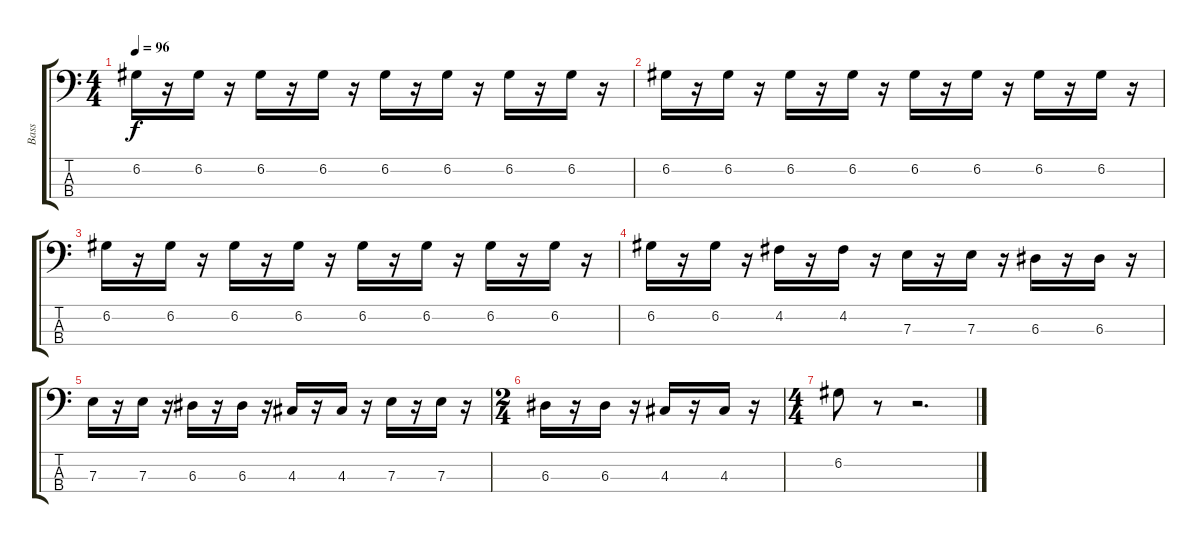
\track ("Bass" "Bass") {instrument electricbassfinger}
\staff {score tabs}
\tuning (G2 D2 A1 E1) {hide}
\ts (4 4)
\tempo 96
\clef f4
\ks c
6.2.16{dy f} r.16 6.2.16 r.16 6.2.16 r.16 6.2.16 r.16 6.2.16 r.16 6.2.16 r.16 6.2.16 r.16 6.2.16 r.16 |
6.2.16 r.16 6.2.16 r.16 6.2.16 r.16 6.2.16 r.16 6.2.16 r.16 6.2.16 r.16 6.2.16 r.16 6.2.16 r.16 |
6.2.16 r.16 6.2.16 r.16 6.2.16 r.16 6.2.16 r.16 6.2.16 r.16 6.2.16 r.16 6.2.16 r.16 6.2.16 r.16 |
6.2.16 r.16 6.2.16 r.16 4.2.16 r.16 4.2.16 r.16 7.3.16 r.16 7.3.16 r.16 6.3.16 r.16 6.3.16 r.16 |
7.3.16 r.16 7.3.16 r.16 6.3.16 r.16 6.3.16 r.16 4.3.16 r.16 4.3.16 r.16 7.3.16 r.16 7.3.16 r.16 |
\ts (2 4)
6.3.16 r.16 6.3.16 r.16 4.3.16 r.16 4.3.16 r.16 |
\ts (4 4)
6.2.8 r.8 r.2{d}
